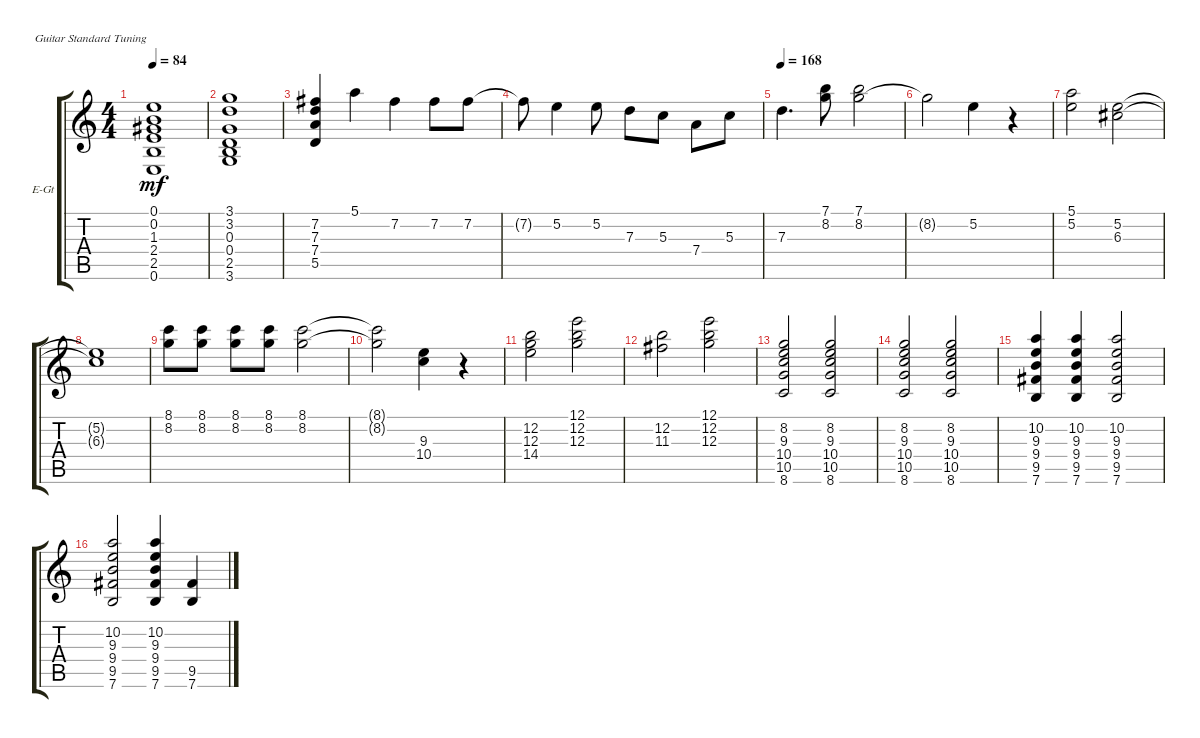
\defaultSystemsLayout 4
\bracketExtendMode groupsimilarinstruments
\firstSystemTrackNameOrientation horizontal
\otherSystemsTrackNameOrientation horizontal
\track ("Electric Guitar" "E-Gt") {instrument electricguitarclean}
\staff {score tabs}
\tuning (E4 B3 G3 D3 A2 E2)
\ts (4 4)
\tempo 84
\clef g2
\ks c
(0.6 2.5 2.4 1.3 0.2 0.1).1{dy mf} |
(3.6 2.5 0.4 0.3 3.2 3.1).1 |
(7.2 7.3 7.4 5.5).4 5.1.4 7.2.4 7.2.8 7.2.8 |
7.2{t}.8 5.2.4 5.2.8 7.3.8 5.3.8 7.4.8 5.3.8 |
\tempo 168
7.3.4{d} (8.2 7.1).8 (7.1 8.2).2 |
8.2{t}.2 5.2.4 r.4 |
(5.1 5.2).2 (5.2 6.3).2 |
(5.2{t} 6.3{t}).1 |
(8.1 8.2).8 (8.2 8.1).8 (8.1 8.2).8 (8.2 8.1).8 (8.1 8.2).2 |
(8.1{t} 8.2{t}).2 (9.3 10.4).4 r.4 |
(14.4 12.3 12.2).2 (12.1 12.2 12.3).2 |
(12.2 11.3).2 (12.3 12.2 12.1).2 |
(8.6 10.5 10.4 9.3 8.2).2 (8.6 10.5 10.4 9.3 8.2).2 |
(8.6 10.5 10.4 9.3 8.2).2 (8.6 10.5 10.4 9.3 8.2).2 |
(7.6 9.5 9.4 9.3 10.2).4 (7.6 9.5 9.4 9.3 10.2).4 (7.6 9.5 9.4 9.3 10.2).2 |
(7.6 9.5 9.4 9.3 10.2).2 (7.6 9.5 9.4 9.3 10.2).4 (7.6 9.5).4
